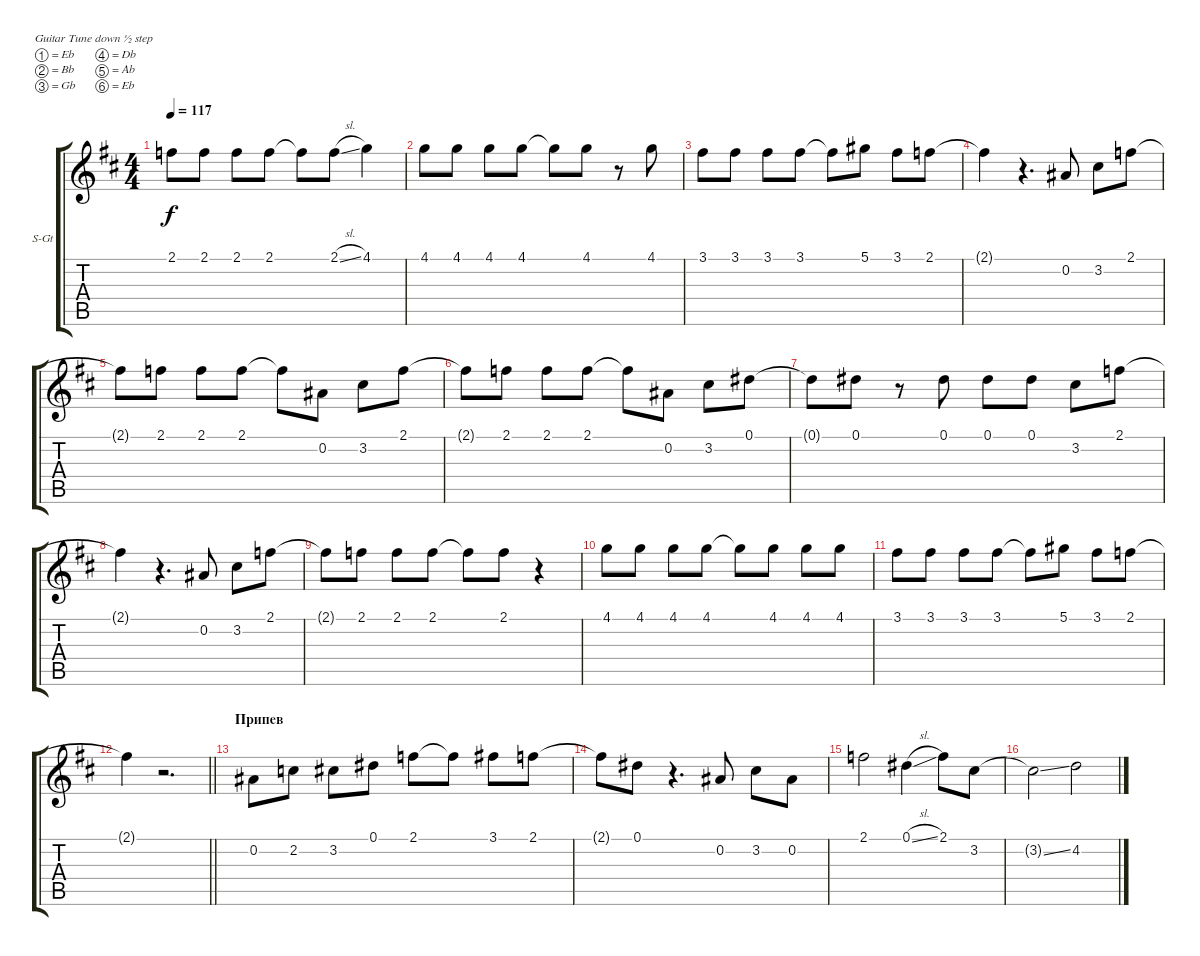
\bracketExtendMode groupsimilarinstruments
\firstSystemTrackNameOrientation horizontal
\otherSystemsTrackNameOrientation horizontal
\track ("Вокал" "S-Gt") {instrument trumpet}
\staff {score tabs}
\tuning (Eb4 Bb3 Gb3 Db3 Ab2 Eb2)
\displaytranspose 12
\ts (4 4)
\tempo 117
\clef g2
\ks d
2.1.8{dy f} 2.1.8 2.1.8 2.1.8 2.1{t}.8 2.1{sl}.8 4.1.4 |
4.1.8 4.1.8 4.1.8 4.1.8 4.1{t}.8 4.1.8 r.8 4.1.8 |
3.1.8 3.1.8 3.1.8 3.1.8 3.1{t}.8 5.1.8 3.1.8 2.1.8 |
2.1{t}.4 r.4{d} 0.2.8 3.2.8 2.1.8 |
2.1{t}.8 2.1.8 2.1.8 2.1.8 2.1{t}.8 0.2.8 3.2.8 2.1.8 |
2.1{t}.8 2.1.8 2.1.8 2.1.8 2.1{t}.8 0.2.8 3.2.8 0.1.8 |
0.1{t}.8 0.1.8 r.8 0.1.8 0.1.8 0.1.8 3.2.8 2.1.8 |
2.1{t}.4 r.4{d} 0.2.8 3.2.8 2.1.8 |
2.1{t}.8 2.1.8 2.1.8 2.1.8 2.1{t}.8 2.1.8 r.4 |
4.1.8 4.1.8 4.1.8 4.1.8 4.1{t}.8 4.1.8 4.1.8 4.1.8 |
3.1.8 3.1.8 3.1.8 3.1.8 3.1{t}.8 5.1.8 3.1.8 2.1.8 |
\barLineRight lightlight
2.1{t}.4 r.2{d} |
\section ("" "Припев")
0.2.8 2.2.8 3.2.8 0.1.8 2.1.8 2.1{t}.8 3.1.8 2.1.8 |
2.1{t}.8 0.1.8 r.4{d} 0.2.8 3.2.8 0.2.8 |
2.1.2 0.1{sl}.4 2.1.8 3.2.8 |
3.2{ss t}.2 4.2.2
